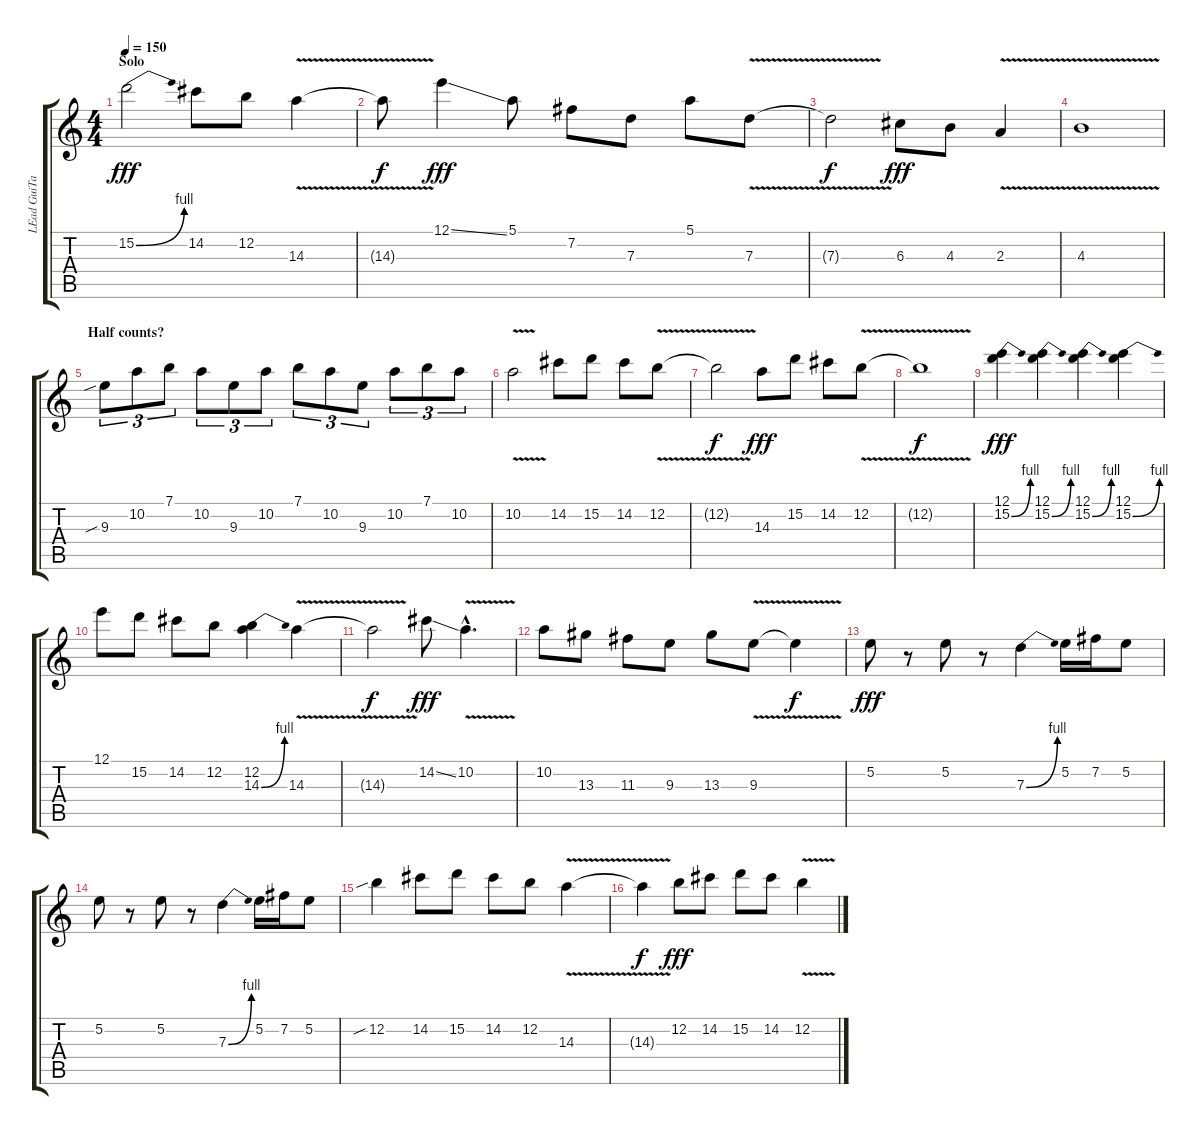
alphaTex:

\track ("LEad GuiTar Drop D" "LEad GuiTa") {instrument distortionguitar}
\staff {score tabs}
\tuning (E4 B3 G3 D3 A2 D2) {hide}
\ts (4 4)
\section ("" "Solo")
\tempo 150
\clef g2
\ks c
15.2{be (bend 0 0 60 4)}.2{dy fff volume 16 balance 8} 14.2.8 12.2.8 14.3{v}.4 |
14.3{t}.8{dy f} 12.1{ss}.4{dy fff} 5.1.8 7.2.8 7.3.8 5.1.8 7.3{v}.8 |
7.3{t}.2{dy f} 6.3.8{dy fff} 4.3.8 2.3{v}.4 |
4.3{v}.1 |
\section ("" "Half counts?")
9.3{sib}.8{tu (3 2)} 10.2.8{tu (3 2)} 7.1.8{tu (3 2)} 10.2.8{tu (3 2)} 9.3.8{tu (3 2)} 10.2.8{tu (3 2)} 7.1.8{tu (3 2)} 10.2.8{tu (3 2)} 9.3.8{tu (3 2)} 10.2.8{tu (3 2)} 7.1.8{tu (3 2)} 10.2.8{tu (3 2)} |
10.2{v}.2 14.2.8 15.2.8 14.2.8 12.2{v}.8 |
12.2{t}.2{dy f} 14.3.8{dy fff} 15.2.8 14.2.8 12.2{v}.8 |
12.2{t}.1{dy f} |
(12.1 15.2{be (bend 0 0 60 4)}).4{dy fff} (12.1 15.2{be (bend 0 0 60 4)}).4 (12.1 15.2{be (bend 0 0 60 4)}).4 (12.1 15.2{be (bend 0 0 60 4)}).4 |
12.1.8 15.2.8 14.2.8 12.2.8 (12.2 14.3{be (bend 0 0 60 4)}).4 14.3{v}.4 |
14.3{t}.2{dy f} 14.2{ss}.8{dy fff} 10.2{v hac}.4{d} |
10.2.8 13.3.8 11.3.8 9.3.8 13.3.8 9.3{v}.8 9.3{t}.4{dy f} |
5.2.8{dy fff} r.8 5.2.8 r.8 7.3{be (bend 0 0 60 4)}.4 5.2.16 7.2.16 5.2.8 |
5.2.8 r.8 5.2.8 r.8 7.3{be (bend 0 0 60 4)}.4 5.2.16 7.2.16 5.2.8 |
12.2{sib}.4 14.2.8 15.2.8 14.2.8 12.2.8 14.3{v}.4 |
14.3{t}.4{dy f} 12.2.8{dy fff} 14.2.8 15.2.8 14.2.8 12.2{v}.4
